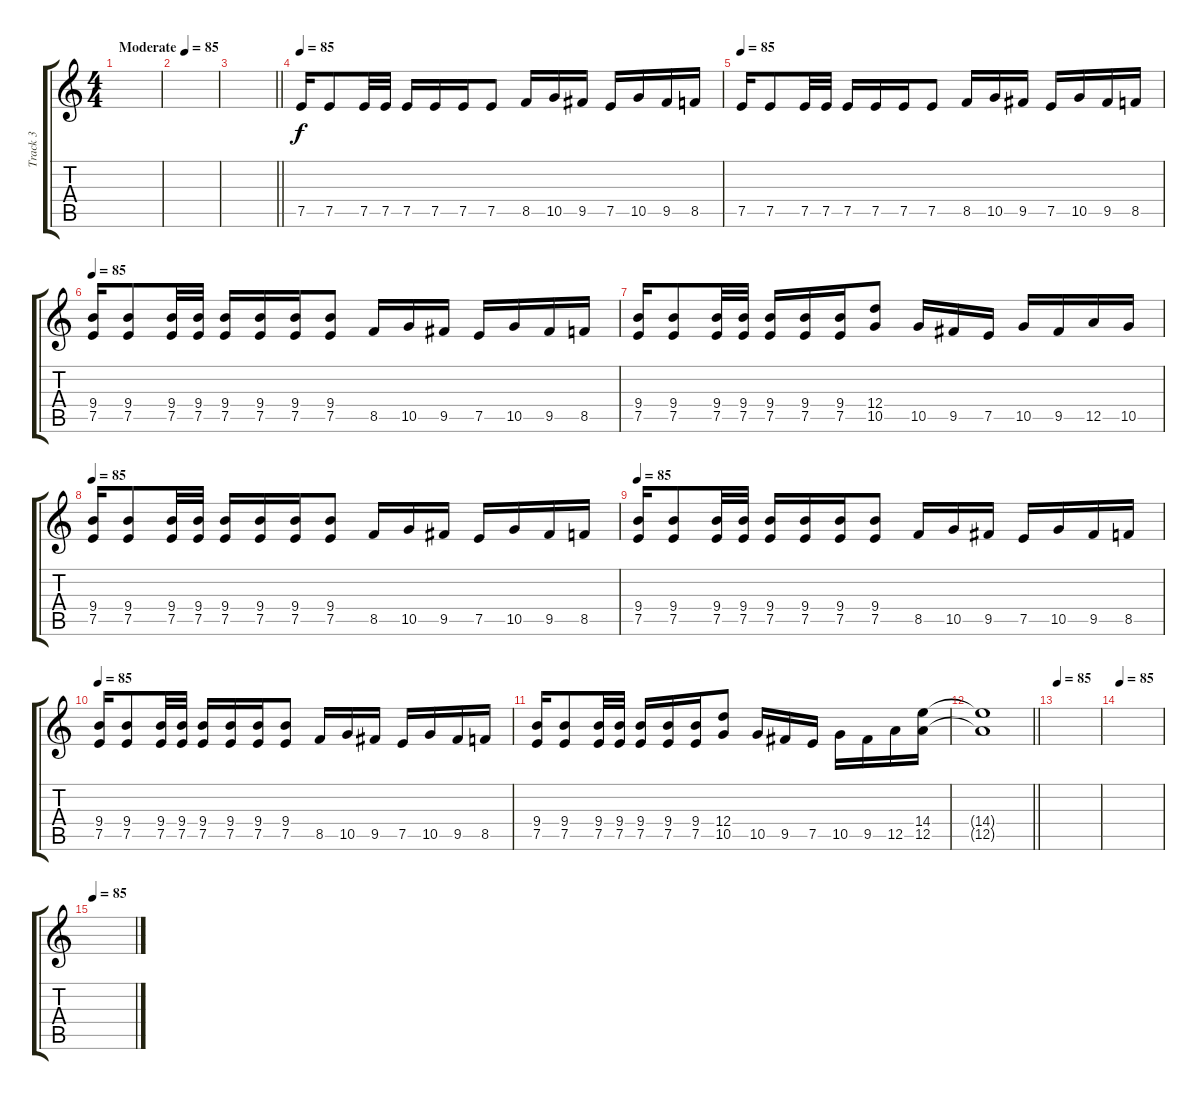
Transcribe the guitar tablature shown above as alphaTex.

\track ("Track 3" "Track 3") {instrument distortionguitar}
\staff {score tabs}
\tuning (E4 B3 G3 D3 A2 E2) {hide}
\ts (4 4)
\tempo (85 "Moderate")
\clef g2
\ks c
|
|
\barLineRight lightlight
|
\tempo 85
7.5.16 7.5.8 7.5.32 7.5.32 7.5.16 7.5.16 7.5.16 7.5.8 8.5.16 10.5.16 9.5.16 7.5.16 10.5.16 9.5.16 8.5.16 |
\tempo 85
7.5.16 7.5.8 7.5.32 7.5.32 7.5.16 7.5.16 7.5.16 7.5.8 8.5.16 10.5.16 9.5.16 7.5.16 10.5.16 9.5.16 8.5.16 |
\tempo 85
(9.4 7.5).16 (9.4 7.5).8 (9.4 7.5).32 (9.4 7.5).32 (9.4 7.5).16 (9.4 7.5).16 (9.4 7.5).16 (9.4 7.5).8 8.5.16 10.5.16 9.5.16 7.5.16 10.5.16 9.5.16 8.5.16 |
(9.4 7.5).16 (9.4 7.5).8 (9.4 7.5).32 (9.4 7.5).32 (9.4 7.5).16 (9.4 7.5).16 (9.4 7.5).16 (12.4 10.5).8 10.5.16 9.5.16 7.5.16 10.5.16 9.5.16 12.5.16 10.5.16 |
\tempo 85
(9.4 7.5).16 (9.4 7.5).8 (9.4 7.5).32 (9.4 7.5).32 (9.4 7.5).16 (9.4 7.5).16 (9.4 7.5).16 (9.4 7.5).8 8.5.16 10.5.16 9.5.16 7.5.16 10.5.16 9.5.16 8.5.16 |
\tempo 85
(9.4 7.5).16 (9.4 7.5).8 (9.4 7.5).32 (9.4 7.5).32 (9.4 7.5).16 (9.4 7.5).16 (9.4 7.5).16 (9.4 7.5).8 8.5.16 10.5.16 9.5.16 7.5.16 10.5.16 9.5.16 8.5.16 |
\tempo 85
(9.4 7.5).16 (9.4 7.5).8 (9.4 7.5).32 (9.4 7.5).32 (9.4 7.5).16 (9.4 7.5).16 (9.4 7.5).16 (9.4 7.5).8 8.5.16 10.5.16 9.5.16 7.5.16 10.5.16 9.5.16 8.5.16 |
(9.4 7.5).16 (9.4 7.5).8 (9.4 7.5).32 (9.4 7.5).32 (9.4 7.5).16 (9.4 7.5).16 (9.4 7.5).16 (12.4 10.5).8 10.5.16 9.5.16 7.5.16 10.5.16 9.5.16 12.5.16 (14.4 12.5).16 |
\barLineRight lightlight
(14.4{t} 12.5{t}).1 |
\tempo 85
|
\tempo 85
|
\tempo 85
